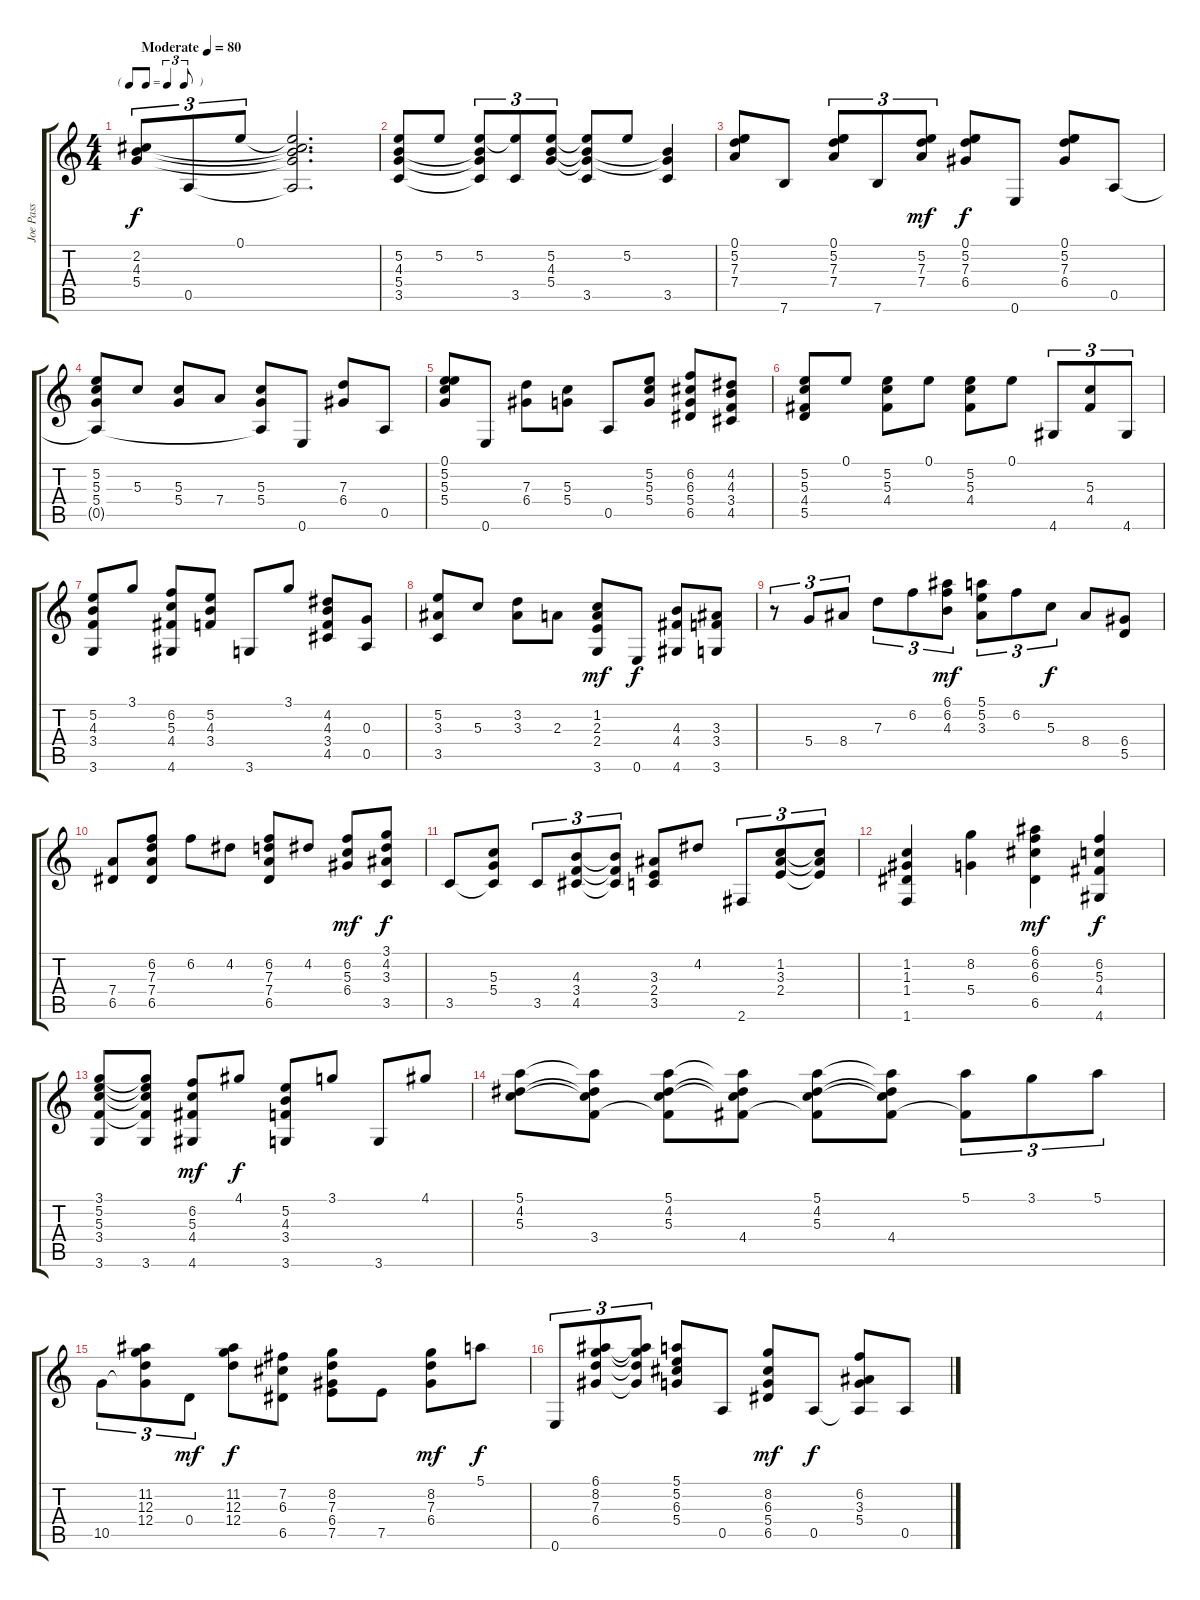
\track ("Joe Pass" "Joe Pass") {instrument acousticguitarsteel}
\staff {score tabs}
\tuning (E4 B3 G3 D3 A2 E2) {hide}
\ts (4 4)
\tf triplet8th
\tempo (80 "Moderate")
\clef g2
\ks c
(2.2 4.3 5.4).8{tu (3 2) dy f instrument acousticguitarsteel} 0.5.8{tu (3 2)} 0.1.8{tu (3 2)} (0.1{t} 2.2{t} 4.3{t} 5.4{t} 0.5{t}).2{d} |
(5.2 4.3 5.4 3.5).8 5.2.8 (5.2 4.3{t} 5.4{t} 3.5{t}).8{tu (3 2)} (5.2{t} 3.5).8{tu (3 2)} (5.2 4.3 5.4).8{tu (3 2)} (5.2{t} 4.3{t} 5.4{t} 3.5).8 5.2.8 (4.3{t} 5.4{t} 3.5).4 |
(0.1 5.2 7.3 7.4).8 7.6.8 (0.1 5.2 7.3 7.4).8{tu (3 2)} 7.6.8{tu (3 2)} (5.2 7.3 7.4).8{tu (3 2) dy mf} (0.1 5.2 7.3 6.4).8{dy f} 0.6.8 (0.1 5.2 7.3 6.4).8 0.5.8 |
(5.2 5.3 5.4 0.5{t}).8 5.3.8 (5.3 5.4).8 7.4.8 (5.3 5.4 0.5{t}).8 0.6.8 (7.3 6.4).8 0.5.8 |
(0.1 5.2 5.3 5.4).8 0.6.8 (7.3 6.4).8 (5.3 5.4).8 0.5.8 (5.2 5.3 5.4).8 (6.2 6.3 5.4 6.5).8 (4.2 4.3 3.4 4.5).8 |
(5.2 5.3 4.4 5.5).8 0.1.8 (5.2 5.3 4.4).8 0.1.8 (5.2 5.3 4.4).8 0.1.8 4.6.8{tu (3 2)} (5.3 4.4).8{tu (3 2)} 4.6.8{tu (3 2)} |
(5.2 4.3 3.4 3.6).8 3.1.8 (6.2 5.3 4.4 4.6).8 (5.2 4.3 3.4).8 3.6.8 3.1.8 (4.2 4.3 3.4 4.5).8 (0.3 0.5).8 |
(5.2 3.3 3.5).8 5.3.8 (3.2 3.3).8 2.3.8 (1.2 2.3 2.4 3.6).8{dy mf} 0.6.8{dy f} (4.3 4.4 4.6).8 (3.3 3.4 3.6).8 |
r.8{tu (3 2)} 5.4.8{tu (3 2)} 8.4.8{tu (3 2)} 7.3.8{tu (3 2)} 6.2.8{tu (3 2)} (6.1 6.2 4.3).8{tu (3 2) dy mf} (5.1 5.2 3.3).8{tu (3 2)} 6.2.8{tu (3 2)} 5.3.8{tu (3 2) dy f} 8.4.8 (6.4 5.5).8 |
(7.4 6.5).8 (6.2 7.3 7.4 6.5).8 6.2.8 4.2.8 (6.2 7.3 7.4 6.5).8 4.2.8 (6.2 5.3 6.4).8{dy mf} (3.1 4.2 3.3 3.5).8{dy f} |
3.5.8 (5.3 5.4 3.5{t}).8 3.5.8{tu (3 2)} (4.3 3.4 4.5).8{tu (3 2)} (4.3{t} 3.4{t} 4.5{t}).8{tu (3 2)} (3.3 2.4 3.5).8 4.2.8 2.6.8{tu (3 2)} (1.2 3.3 2.4).8{tu (3 2)} (1.2{t} 3.3{t} 2.4{t}).8{tu (3 2)} |
(1.2 1.3 1.4 1.6).4 (8.2 5.4).4 (6.1 6.2 6.3 6.5).4{dy mf} (6.2 5.3 4.4 4.6).4{dy f} |
(3.1 5.2 5.3 3.4 3.6).8 (3.1{t} 5.2{t} 5.3{t} 3.4{t} 3.6).8 (6.2 5.3 4.4 4.6).8{dy mf} 4.1.8{dy f} (5.2 4.3 3.4 3.6).8 3.1.8 3.6.8 4.1.8 |
(5.1 4.2 5.3).8 (5.1{t} 4.2{t} 5.3{t} 3.4).8 (5.1 4.2 5.3 3.4{t}).8 (5.1{t} 4.2{t} 5.3{t} 4.4).8 (5.1 4.2 5.3 4.4{t}).8 (5.1{t} 4.2{t} 5.3{t} 4.4).8 (5.1 4.4{t}).8{tu (3 2)} 3.1.8{tu (3 2)} 5.1.8{tu (3 2)} |
10.5.8{tu (3 2)} (11.2 12.3 12.4 10.5{t}).8{tu (3 2)} 0.4.8{tu (3 2) dy mf} (11.2 12.3 12.4).8{dy f} (7.2 6.3 6.5).8 (8.2 7.3 6.4 7.5).8 7.5.8 (8.2 7.3 6.4).8{dy mf} 5.1.8{dy f} |
0.6.8{tu (3 2)} (6.1 8.2 7.3 6.4).8{tu (3 2)} (6.1{t} 8.2{t} 7.3{t} 6.4{t}).8{tu (3 2)} (5.1 5.2 6.3 5.4).8 0.5.8 (8.2 6.3 5.4 6.5).8{dy mf} 0.5.8{dy f} (6.2 3.3 5.4 0.5{t}).8 0.5.8
